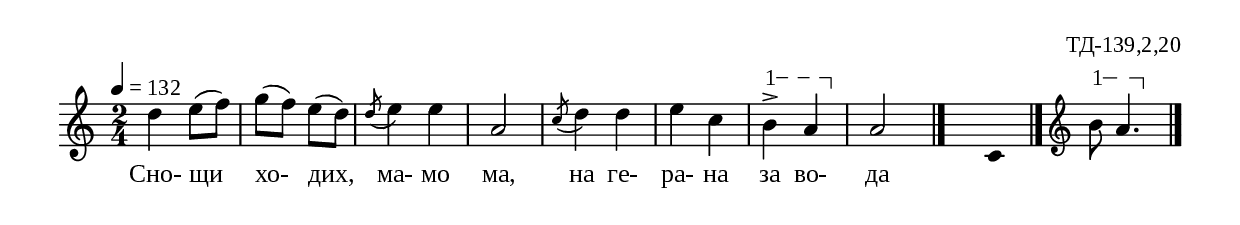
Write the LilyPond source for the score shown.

%{
kav_139_2_20
%}

\include "td-preamble.ly"

\score {
\relative c'' {
 \tempo 4 = 132
 \time 2/4
d4 e8( f) | g( f) e( d) | \acciaccatura d8 e4 e | a,2 | \acciaccatura c8 d4 d |
e c | 
\varA
b->\startTextSpan a\stopTextSpan | a2
 \bar "|." 
 s4 \fixB c, \fixC
 \bar "|." 
 \endm
\varA
b'8\startTextSpan a4.\stopTextSpan 
 \bar "|."  
}
\addlyrics { Сно- щи хо- дих, ма- мо ма, на ге- ра- на за во- да }
%
\layout {
  indent = #0
  line-width = 190\mm
  ragged-right=##f
}
%
\midi { 
	\context {
		\Score
		tempoWholesPerMinute = #(ly:make-moment 132 4)
		}
	}
}
%
\header{
  opus = "ТД-139,2,20"
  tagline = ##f
}

